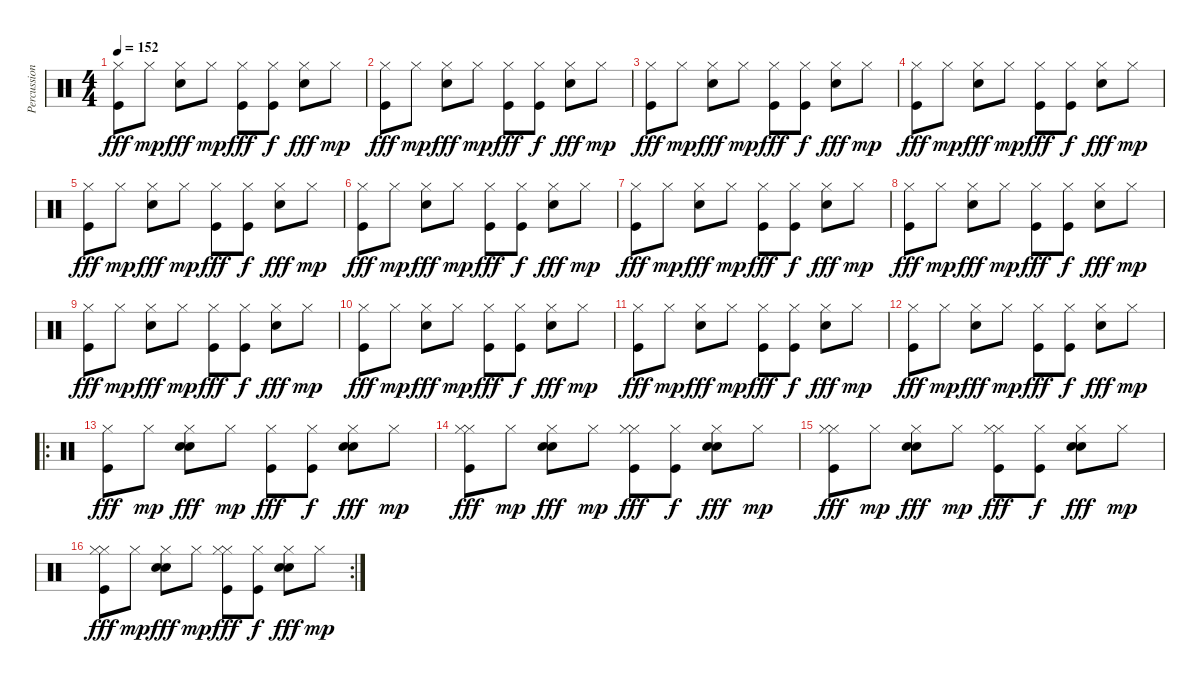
\track ("Percussion" "Percussion") {instrument percussion}
\staff {score}
\articulation defaults
\ts (4 4)
\tempo 152
\clef neutral
\ks c
("Hi-Hat (closed)" "Kick (hit)").8{dy fff} "Hi-Hat (closed)".8{dy mp} ("Snare (hit) 2" "Hi-Hat (closed)").8{dy fff} "Hi-Hat (closed)".8{dy mp} ("Hi-Hat (closed)" "Kick (hit)").8{dy fff} ("Hi-Hat (closed)" "Kick (hit)").8{dy f} ("Snare (hit) 2" "Hi-Hat (closed)").8{dy fff} "Hi-Hat (closed)".8{dy mp} |
("Hi-Hat (closed)" "Kick (hit)").8{dy fff} "Hi-Hat (closed)".8{dy mp} ("Snare (hit) 2" "Hi-Hat (closed)").8{dy fff} "Hi-Hat (closed)".8{dy mp} ("Hi-Hat (closed)" "Kick (hit)").8{dy fff} ("Hi-Hat (closed)" "Kick (hit)").8{dy f} ("Snare (hit) 2" "Hi-Hat (closed)").8{dy fff} "Hi-Hat (closed)".8{dy mp} |
("Hi-Hat (closed)" "Kick (hit)").8{dy fff} "Hi-Hat (closed)".8{dy mp} ("Snare (hit) 2" "Hi-Hat (closed)").8{dy fff} "Hi-Hat (closed)".8{dy mp} ("Hi-Hat (closed)" "Kick (hit)").8{dy fff} ("Hi-Hat (closed)" "Kick (hit)").8{dy f} ("Snare (hit) 2" "Hi-Hat (closed)").8{dy fff} "Hi-Hat (closed)".8{dy mp} |
("Hi-Hat (closed)" "Kick (hit)").8{dy fff} "Hi-Hat (closed)".8{dy mp} ("Snare (hit) 2" "Hi-Hat (closed)").8{dy fff} "Hi-Hat (closed)".8{dy mp} ("Hi-Hat (closed)" "Kick (hit)").8{dy fff} ("Hi-Hat (closed)" "Kick (hit)").8{dy f} ("Snare (hit) 2" "Hi-Hat (closed)").8{dy fff} "Hi-Hat (closed)".8{dy mp} |
("Hi-Hat (closed)" "Kick (hit)").8{dy fff} "Hi-Hat (closed)".8{dy mp} ("Snare (hit) 2" "Hi-Hat (closed)").8{dy fff} "Hi-Hat (closed)".8{dy mp} ("Hi-Hat (closed)" "Kick (hit)").8{dy fff} ("Hi-Hat (closed)" "Kick (hit)").8{dy f} ("Snare (hit) 2" "Hi-Hat (closed)").8{dy fff} "Hi-Hat (closed)".8{dy mp} |
("Hi-Hat (closed)" "Kick (hit)").8{dy fff} "Hi-Hat (closed)".8{dy mp} ("Snare (hit) 2" "Hi-Hat (closed)").8{dy fff} "Hi-Hat (closed)".8{dy mp} ("Hi-Hat (closed)" "Kick (hit)").8{dy fff} ("Hi-Hat (closed)" "Kick (hit)").8{dy f} ("Snare (hit) 2" "Hi-Hat (closed)").8{dy fff} "Hi-Hat (closed)".8{dy mp} |
("Hi-Hat (closed)" "Kick (hit)").8{dy fff} "Hi-Hat (closed)".8{dy mp} ("Snare (hit) 2" "Hi-Hat (closed)").8{dy fff} "Hi-Hat (closed)".8{dy mp} ("Hi-Hat (closed)" "Kick (hit)").8{dy fff} ("Hi-Hat (closed)" "Kick (hit)").8{dy f} ("Snare (hit) 2" "Hi-Hat (closed)").8{dy fff} "Hi-Hat (closed)".8{dy mp} |
("Hi-Hat (closed)" "Kick (hit)").8{dy fff} "Hi-Hat (closed)".8{dy mp} ("Snare (hit) 2" "Hi-Hat (closed)").8{dy fff} "Hi-Hat (closed)".8{dy mp} ("Hi-Hat (closed)" "Kick (hit)").8{dy fff} ("Hi-Hat (closed)" "Kick (hit)").8{dy f} ("Snare (hit) 2" "Hi-Hat (closed)").8{dy fff} "Hi-Hat (closed)".8{dy mp} |
("Hi-Hat (closed)" "Kick (hit)").8{dy fff} "Hi-Hat (closed)".8{dy mp} ("Snare (hit) 2" "Hi-Hat (closed)").8{dy fff} "Hi-Hat (closed)".8{dy mp} ("Hi-Hat (closed)" "Kick (hit)").8{dy fff} ("Hi-Hat (closed)" "Kick (hit)").8{dy f} ("Snare (hit) 2" "Hi-Hat (closed)").8{dy fff} "Hi-Hat (closed)".8{dy mp} |
("Hi-Hat (closed)" "Kick (hit)").8{dy fff} "Hi-Hat (closed)".8{dy mp} ("Snare (hit) 2" "Hi-Hat (closed)").8{dy fff} "Hi-Hat (closed)".8{dy mp} ("Hi-Hat (closed)" "Kick (hit)").8{dy fff} ("Hi-Hat (closed)" "Kick (hit)").8{dy f} ("Snare (hit) 2" "Hi-Hat (closed)").8{dy fff} "Hi-Hat (closed)".8{dy mp} |
("Hi-Hat (closed)" "Kick (hit)").8{dy fff} "Hi-Hat (closed)".8{dy mp} ("Snare (hit) 2" "Hi-Hat (closed)").8{dy fff} "Hi-Hat (closed)".8{dy mp} ("Hi-Hat (closed)" "Kick (hit)").8{dy fff} ("Hi-Hat (closed)" "Kick (hit)").8{dy f} ("Snare (hit) 2" "Hi-Hat (closed)").8{dy fff} "Hi-Hat (closed)".8{dy mp} |
("Hi-Hat (closed)" "Kick (hit)").8{dy fff} "Hi-Hat (closed)".8{dy mp} ("Snare (hit) 2" "Hi-Hat (closed)").8{dy fff} "Hi-Hat (closed)".8{dy mp} ("Hi-Hat (closed)" "Kick (hit)").8{dy fff} ("Hi-Hat (closed)" "Kick (hit)").8{dy f} ("Snare (hit) 2" "Hi-Hat (closed)").8{dy fff} "Hi-Hat (closed)".8{dy mp} |
\ro
("Hi-Hat (closed)" "Kick (hit)").8{dy fff} "Hi-Hat (closed)".8{dy mp} ("Snare (hit) 2" "Hi-Hat (closed)" "Electric Snare (hit)").8{dy fff} "Hi-Hat (closed)".8{dy mp} ("Hi-Hat (closed)" "Kick (hit)").8{dy fff} ("Hi-Hat (closed)" "Kick (hit)").8{dy f} ("Snare (hit) 2" "Hi-Hat (closed)" "Electric Snare (hit)").8{dy fff} "Hi-Hat (closed)".8{dy mp} |
("Hi-Hat (closed)" "Kick (hit)" "Hi-Hat (closed)").8{dy fff} "Hi-Hat (closed)".8{dy mp} ("Snare (hit) 2" "Hi-Hat (closed)" "Electric Snare (hit)").8{dy fff} "Hi-Hat (closed)".8{dy mp} ("Hi-Hat (closed)" "Kick (hit)" "Hi-Hat (closed)").8{dy fff} ("Hi-Hat (closed)" "Kick (hit)").8{dy f} ("Snare (hit) 2" "Hi-Hat (closed)" "Electric Snare (hit)").8{dy fff} "Hi-Hat (closed)".8{dy mp} |
("Hi-Hat (closed)" "Kick (hit)" "Hi-Hat (closed)").8{dy fff} "Hi-Hat (closed)".8{dy mp} ("Snare (hit) 2" "Hi-Hat (closed)" "Electric Snare (hit)").8{dy fff} "Hi-Hat (closed)".8{dy mp} ("Hi-Hat (closed)" "Kick (hit)" "Hi-Hat (closed)").8{dy fff} ("Hi-Hat (closed)" "Kick (hit)").8{dy f} ("Snare (hit) 2" "Hi-Hat (closed)" "Electric Snare (hit)").8{dy fff} "Hi-Hat (closed)".8{dy mp} |
\rc 2
("Hi-Hat (closed)" "Kick (hit)" "Hi-Hat (closed)").8{dy fff} "Hi-Hat (closed)".8{dy mp} ("Snare (hit) 2" "Hi-Hat (closed)" "Electric Snare (hit)").8{dy fff} "Hi-Hat (closed)".8{dy mp} ("Hi-Hat (closed)" "Kick (hit)" "Hi-Hat (closed)").8{dy fff} ("Hi-Hat (closed)" "Kick (hit)").8{dy f} ("Snare (hit) 2" "Hi-Hat (closed)" "Electric Snare (hit)").8{dy fff} "Hi-Hat (closed)".8{dy mp}
